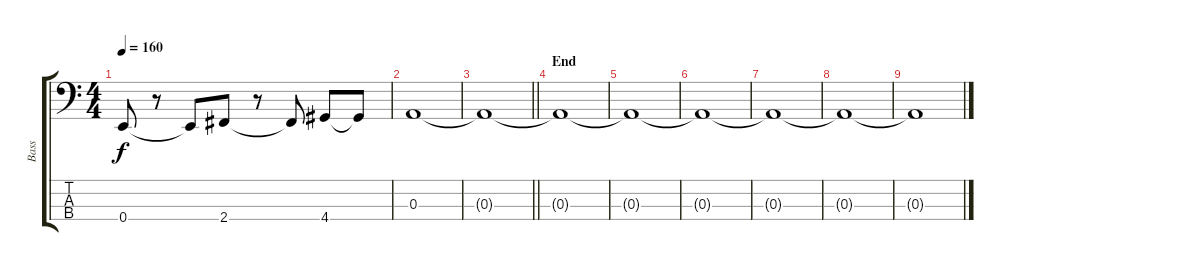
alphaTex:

\track ("Bass" "Bass") {instrument electricbassfinger}
\staff {score tabs}
\tuning (G2 D2 A1 E1) {hide}
\ts (4 4)
\tempo 160
\clef f4
\ks c
0.4.8{dy f} r.8 0.4{t}.8 2.4.8 r.8 2.4{t}.8 4.4.8 4.4{t}.8 |
0.3.1 |
\barLineRight lightlight
0.3{t}.1 |
\section ("" "End")
0.3{t}.1 |
0.3{t}.1 |
0.3{t}.1 |
0.3{t}.1 |
0.3{t}.1 |
0.3{t}.1
